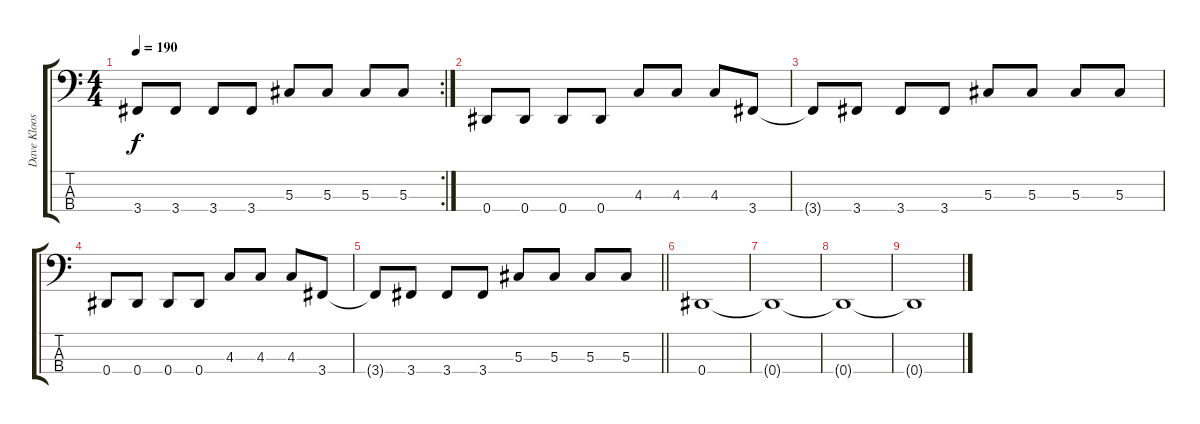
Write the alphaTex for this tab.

\track ("Dave Kloos" "Dave Kloos") {instrument electricbasspick}
\staff {score tabs}
\tuning (Gb2 Db2 Ab1 Eb1) {hide}
\rc 2
\ts (4 4)
\tempo 190
\clef f4
\ks c
3.4{t}.8{dy f} 3.4.8 3.4.8 3.4.8 5.3.8 5.3.8 5.3.8 5.3.8 |
0.4.8 0.4.8 0.4.8 0.4.8 4.3.8 4.3.8 4.3.8 3.4.8 |
3.4{t}.8 3.4.8 3.4.8 3.4.8 5.3.8 5.3.8 5.3.8 5.3.8 |
0.4.8 0.4.8 0.4.8 0.4.8 4.3.8 4.3.8 4.3.8 3.4.8 |
\barLineRight lightlight
3.4{t}.8 3.4.8 3.4.8 3.4.8 5.3.8 5.3.8 5.3.8 5.3.8 |
0.4.1{volume 0} |
0.4{t}.1 |
0.4{t}.1 |
0.4{t}.1
